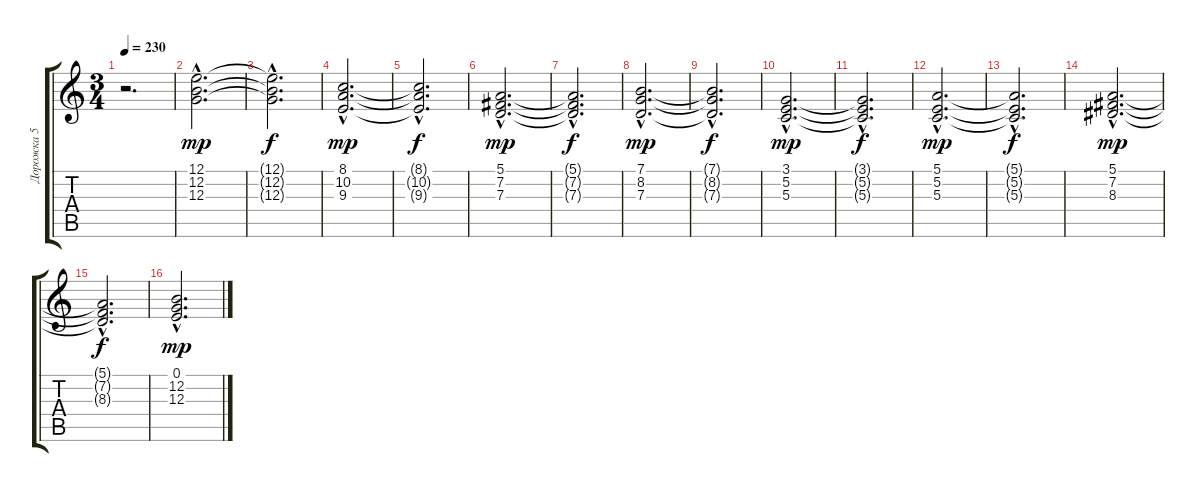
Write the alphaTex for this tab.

\track ("Дорожка 5" "Дорожка 5") {instrument stringensemble1}
\staff {score tabs}
\tuning (E4 B3 G3 D3 A2 E2) {hide}
\ts (3 4)
\tempo 230
\clef g2
\ks c
r.2{d dy f} |
(12.1{hac} 12.2{hac} 12.3{hac}).2{d dy mp} |
(12.1{hac t} 12.2{hac t} 12.3{hac t}).2{d dy f} |
(8.1{hac} 10.2{hac} 9.3{hac}).2{d dy mp} |
(8.1{hac t} 10.2{hac t} 9.3{hac t}).2{d dy f} |
(5.1{hac} 7.2{hac} 7.3{hac}).2{d dy mp} |
(5.1{hac t} 7.2{hac t} 7.3{hac t}).2{d dy f} |
(7.1{hac} 8.2{hac} 7.3{hac}).2{d dy mp} |
(7.1{hac t} 8.2{hac t} 7.3{hac t}).2{d dy f} |
(3.1{hac} 5.2{hac} 5.3{hac}).2{d dy mp} |
(3.1{hac t} 5.2{hac t} 5.3{hac t}).2{d dy f} |
(5.1{hac} 5.2{hac} 5.3{hac}).2{d dy mp} |
(5.1{hac t} 5.2{hac t} 5.3{hac t}).2{d dy f} |
(5.1{hac} 7.2{hac} 8.3{hac}).2{d dy mp} |
(5.1{hac t} 7.2{hac t} 8.3{hac t}).2{d dy f} |
(0.1{hac} 12.2{hac} 12.3{hac}).2{d dy mp}
